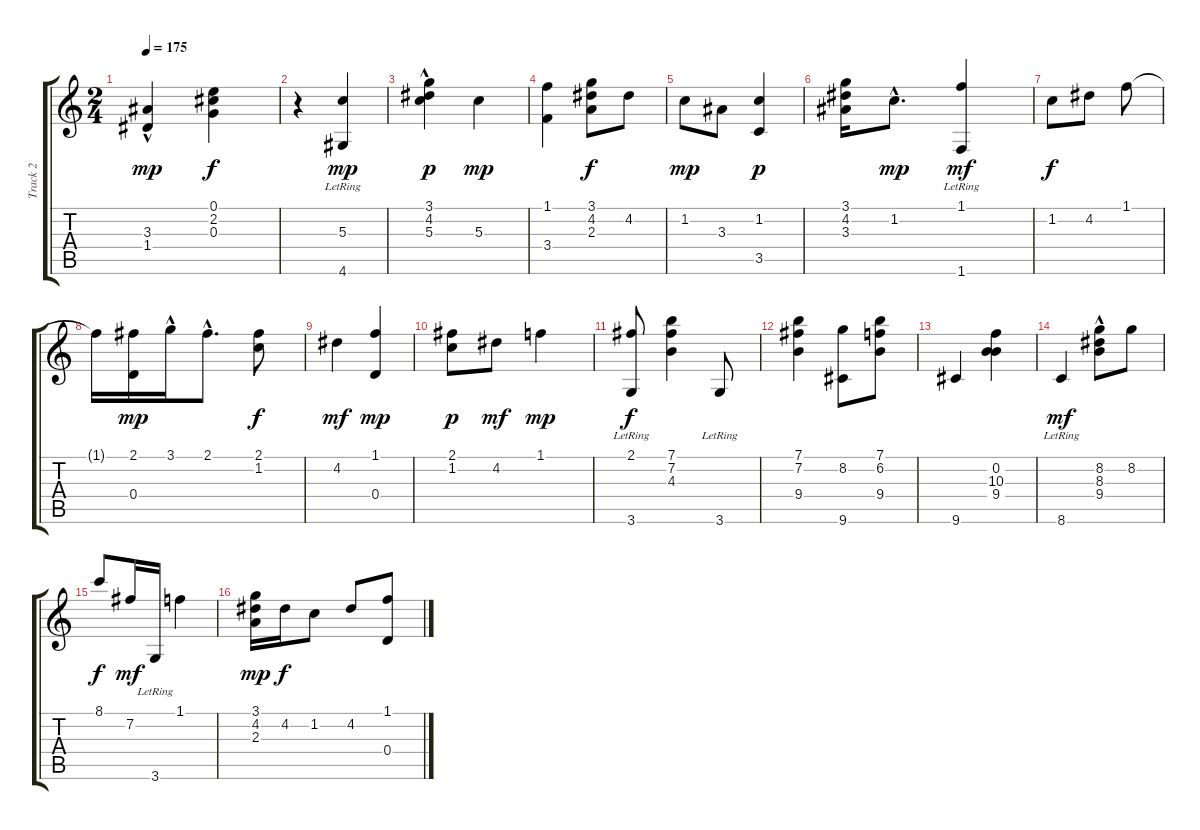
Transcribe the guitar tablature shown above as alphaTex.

\track ("Track 2" "Track 2") {instrument acousticguitarnylon}
\staff {score tabs}
\tuning (E4 B3 G3 D3 A2 E2) {hide}
\ts (2 4)
\tempo 175
\clef g2
\ks c
(3.3{hac} 1.4).4{dy mp} (0.1 2.2 0.3).4{dy f} |
r.4 (5.3 4.6{lr}).4{dy mp} |
(3.1 4.2 5.3{hac}).4{dy p} 5.3.4{dy mp} |
(1.1 3.4).4 (3.1 4.2 2.3).8{dy f} 4.2.8 |
1.2.8{dy mp} 3.3.8 (1.2 3.5).4{dy p} |
(3.1 4.2 3.3).16 1.2{hac}.8{d dy mp} (1.1 1.6{lr}).4{dy mf} |
1.2.8{dy f} 4.2.8 1.1.8 |
1.1{t}.16 (2.1 0.4).16{dy mp} 3.1{hac}.16 2.1{hac}.8{d} (2.1 1.2).8{dy f} |
4.2.4{dy mf} (1.1 0.4).4{dy mp} |
(2.1 1.2).8{dy p} 4.2.8{dy mf} 1.1.4{dy mp} |
(2.1 3.6{lr}).8{dy f} (7.1 7.2 4.3).4 3.6{lr}.8 |
(7.1 7.2 9.4).4 (8.2 9.6).8 (7.1 6.2 9.4).8 |
9.6.4 (0.2 10.3 9.4).4 |
8.6{lr}.4{dy mf} (8.2 8.3{hac} 9.4).8 8.2.8 |
8.1.8{dy f} 7.2.16{dy mf} 3.6{lr}.16 1.1.4 |
(3.1 4.2 2.3).16{dy mp} 4.2.16{dy f} 1.2.8 4.2.8 (1.1 0.4).8
